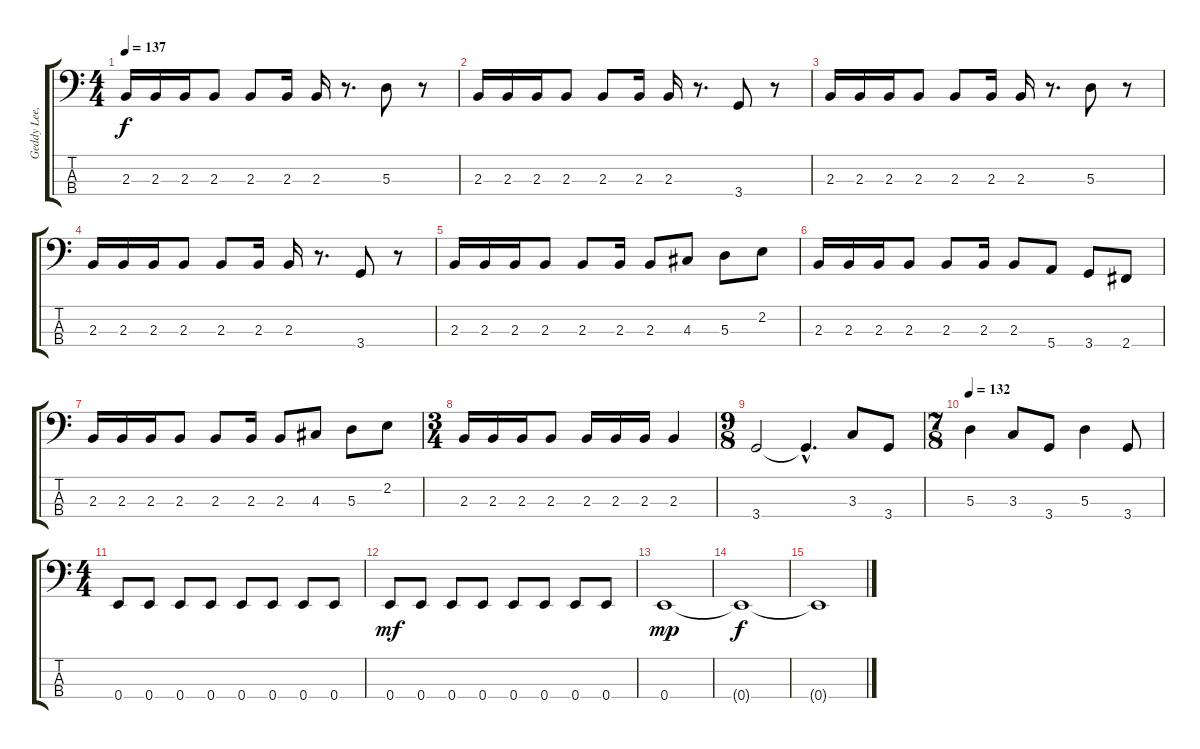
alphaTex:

\track ("Geddy Lee, Bajo" "Geddy Lee,") {instrument electricbassfinger}
\staff {score tabs}
\tuning (G2 D2 A1 E1) {hide}
\ts (4 4)
\tempo 137
\clef f4
\ks c
2.3.16{dy f} 2.3.16 2.3.16 2.3.8 2.3.8 2.3.16 2.3.16 r.8{d} 5.3.8 r.8 |
2.3.16 2.3.16 2.3.16 2.3.8 2.3.8 2.3.16 2.3.16 r.8{d} 3.4.8 r.8 |
2.3.16 2.3.16 2.3.16 2.3.8 2.3.8 2.3.16 2.3.16 r.8{d} 5.3.8 r.8 |
2.3.16 2.3.16 2.3.16 2.3.8 2.3.8 2.3.16 2.3.16 r.8{d} 3.4.8 r.8 |
2.3.16 2.3.16 2.3.16 2.3.8 2.3.8 2.3.16 2.3.8 4.3.8 5.3.8 2.2.8 |
2.3.16 2.3.16 2.3.16 2.3.8 2.3.8 2.3.16 2.3.8 5.4.8 3.4.8 2.4.8 |
2.3.16 2.3.16 2.3.16 2.3.8 2.3.8 2.3.16 2.3.8 4.3.8 5.3.8 2.2.8 |
\ts (3 4)
2.3.16 2.3.16 2.3.16 2.3.8 2.3.16 2.3.16 2.3.16 2.3.4 |
\ts (9 8)
3.4.2 3.4{hac t}.4{d} 3.3.8 3.4.8 |
\ts (7 8)
\tempo 132
5.3.4 3.3.8 3.4.8 5.3.4 3.4.8 |
\ts (4 4)
0.4.8 0.4.8 0.4.8 0.4.8 0.4.8 0.4.8 0.4.8 0.4.8 |
0.4.8{dy mf} 0.4.8 0.4.8 0.4.8 0.4.8 0.4.8 0.4.8 0.4.8 |
0.4.1{dy mp} |
0.4{t}.1{dy f volume 0} |
0.4{t}.1
